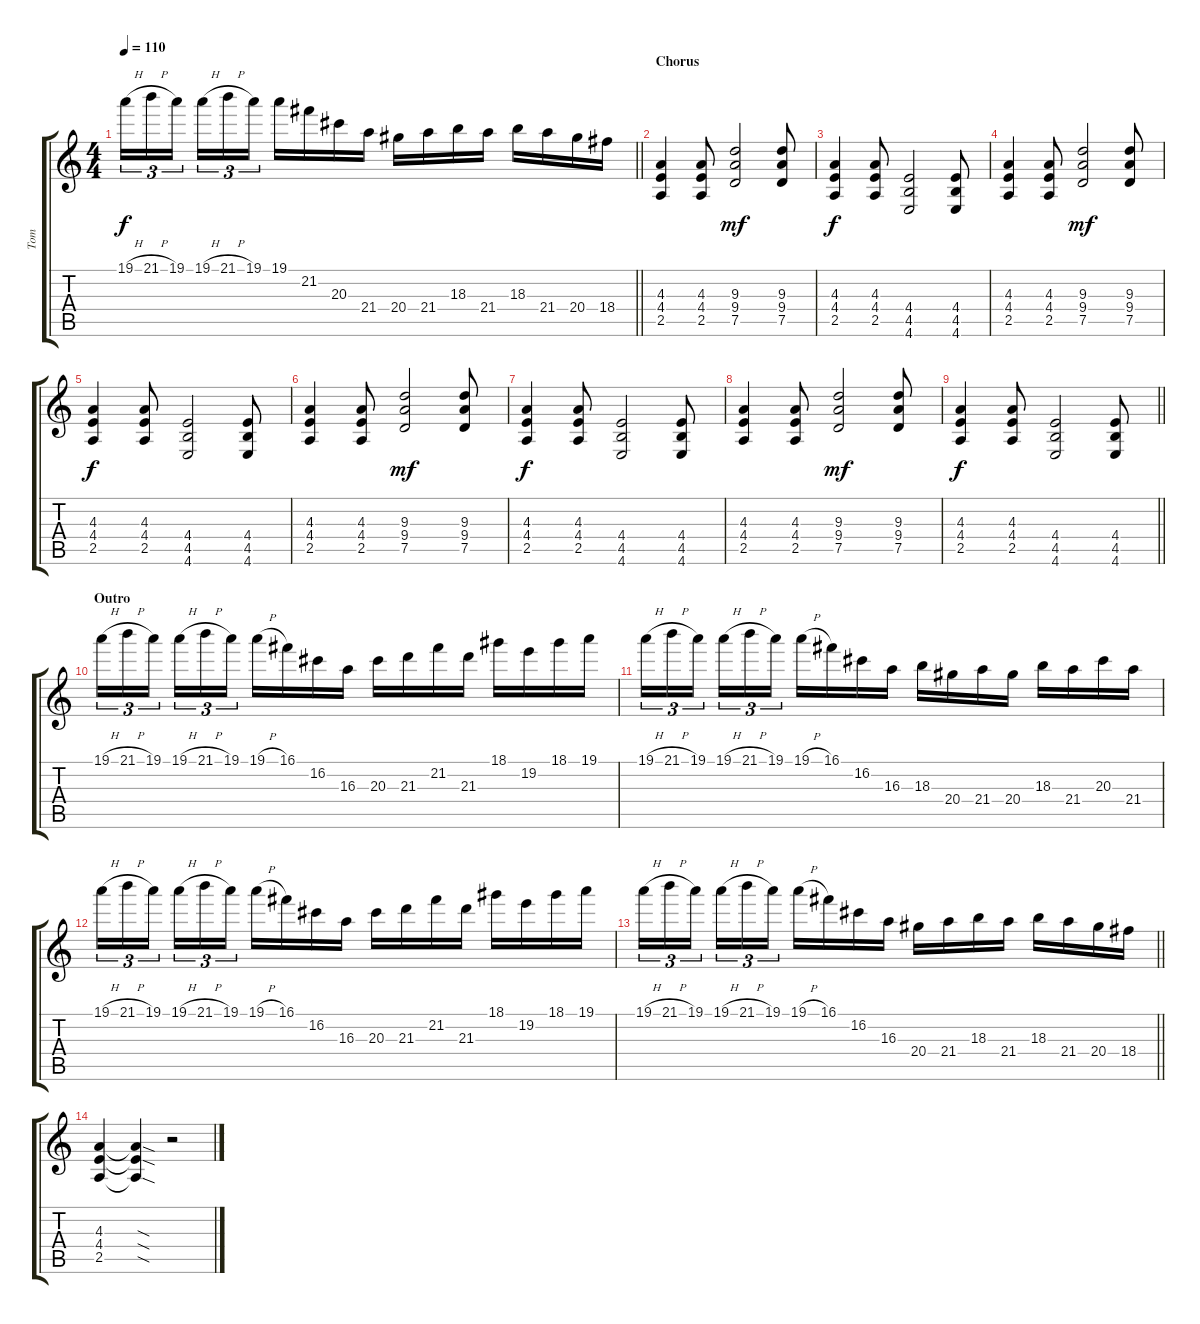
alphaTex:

\track ("Tom" "Tom") {instrument distortionguitar}
\staff {score tabs}
\tuning (D4 A3 F3 C3 G2 C2) {hide}
\ts (4 4)
\tempo 110
\clef g2
\barLineRight lightlight
\ks c
19.1{h}.16{tu (3 2) dy f} 21.1{h}.16{tu (3 2)} 19.1.16{tu (3 2) beam splitsecondary} 19.1{h}.16{tu (3 2)} 21.1{h}.16{tu (3 2)} 19.1.16{tu (3 2)} 19.1.16 21.2.16 20.3.16 21.4.16 20.4.16 21.4.16 18.3.16 21.4.16 18.3.16 21.4.16 20.4.16 18.4.16 |
\section ("" "Chorus")
(4.3 4.4 2.5).4 (4.3 4.4 2.5).8 (9.3 9.4 7.5).2{dy mf} (9.3 9.4 7.5).8 |
(4.3 4.4 2.5).4{dy f} (4.3 4.4 2.5).8 (4.4 4.5 4.6).2 (4.4 4.5 4.6).8 |
(4.3 4.4 2.5).4 (4.3 4.4 2.5).8 (9.3 9.4 7.5).2{dy mf} (9.3 9.4 7.5).8 |
(4.3 4.4 2.5).4{dy f} (4.3 4.4 2.5).8 (4.4 4.5 4.6).2 (4.4 4.5 4.6).8 |
(4.3 4.4 2.5).4 (4.3 4.4 2.5).8 (9.3 9.4 7.5).2{dy mf} (9.3 9.4 7.5).8 |
(4.3 4.4 2.5).4{dy f} (4.3 4.4 2.5).8 (4.4 4.5 4.6).2 (4.4 4.5 4.6).8 |
(4.3 4.4 2.5).4 (4.3 4.4 2.5).8 (9.3 9.4 7.5).2{dy mf} (9.3 9.4 7.5).8 |
\barLineRight lightlight
(4.3 4.4 2.5).4{dy f} (4.3 4.4 2.5).8 (4.4 4.5 4.6).2 (4.4 4.5 4.6).8 |
\section ("" "Outro")
19.1{h}.16{tu (3 2)} 21.1{h}.16{tu (3 2)} 19.1.16{tu (3 2) beam splitsecondary} 19.1{h}.16{tu (3 2)} 21.1{h}.16{tu (3 2)} 19.1.16{tu (3 2)} 19.1{h}.16 16.1.16 16.2.16 16.3.16 20.3.16 21.3.16 21.2.16 21.3.16 18.1.16 19.2.16 18.1.16 19.1.16 |
19.1{h}.16{tu (3 2)} 21.1{h}.16{tu (3 2)} 19.1.16{tu (3 2) beam splitsecondary} 19.1{h}.16{tu (3 2)} 21.1{h}.16{tu (3 2)} 19.1.16{tu (3 2)} 19.1{h}.16 16.1.16 16.2.16 16.3.16 18.3.16 20.4.16 21.4.16 20.4.16 18.3.16 21.4.16 20.3.16 21.4.16 |
19.1{h}.16{tu (3 2)} 21.1{h}.16{tu (3 2)} 19.1.16{tu (3 2) beam splitsecondary} 19.1{h}.16{tu (3 2)} 21.1{h}.16{tu (3 2)} 19.1.16{tu (3 2)} 19.1{h}.16 16.1.16 16.2.16 16.3.16 20.3.16 21.3.16 21.2.16 21.3.16 18.1.16 19.2.16 18.1.16 19.1.16 |
\barLineRight lightlight
19.1{h}.16{tu (3 2)} 21.1{h}.16{tu (3 2)} 19.1.16{tu (3 2) beam splitsecondary} 19.1{h}.16{tu (3 2)} 21.1{h}.16{tu (3 2)} 19.1.16{tu (3 2)} 19.1{h}.16 16.1.16 16.2.16 16.3.16 20.4.16 21.4.16 18.3.16 21.4.16 18.3.16 21.4.16 20.4.16 18.4.16 |
(4.3 4.4 2.5).4 (4.3{sod t} 4.4{sod t} 2.5{sod t}).4 r.2
